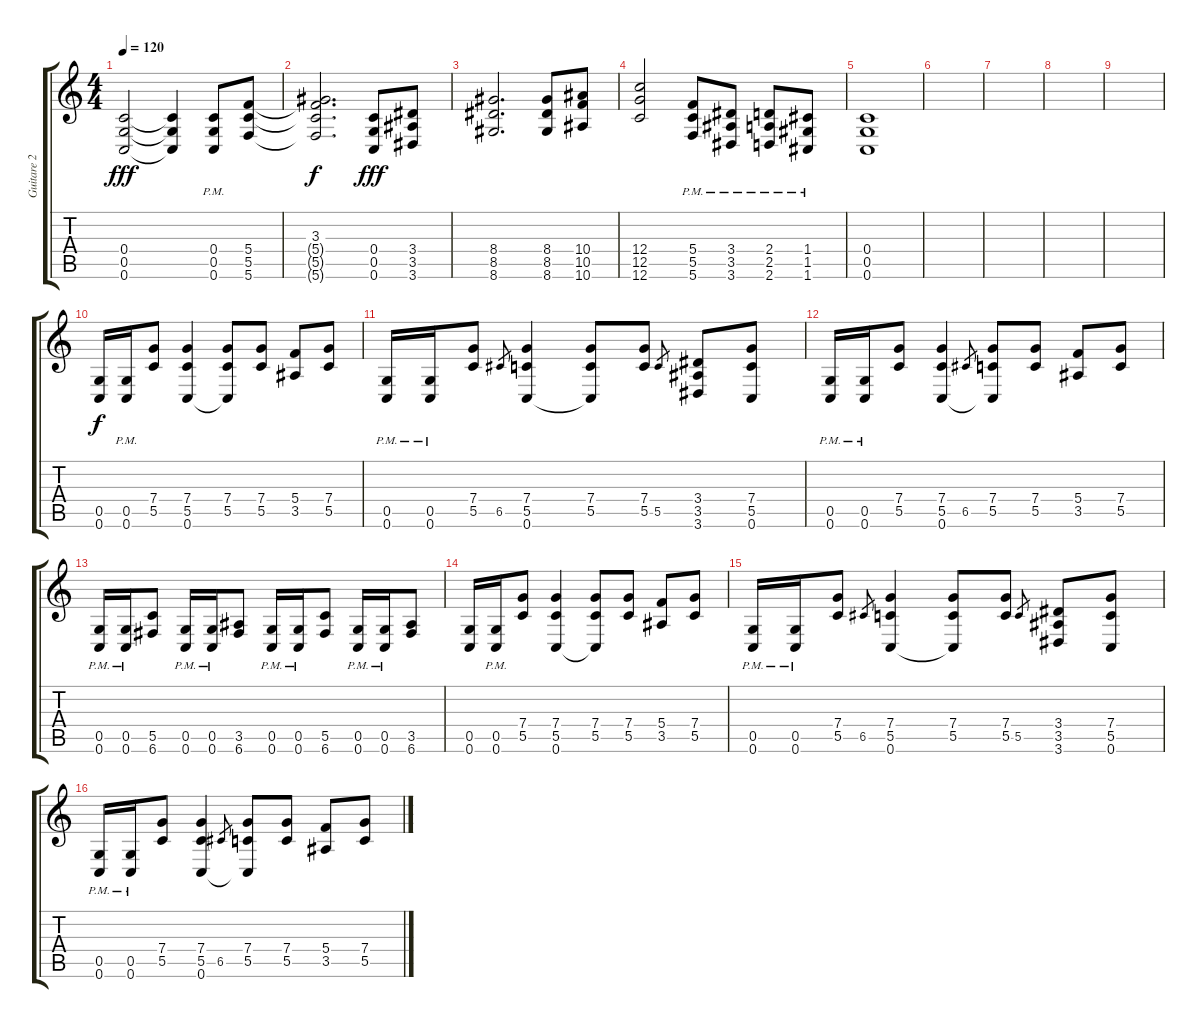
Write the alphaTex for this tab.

\track ("Guitare 2" "Guitare 2") {instrument distortionguitar}
\staff {score tabs}
\tuning (D4 A3 F3 C3 G2 C2) {hide}
\ts (4 4)
\tempo 120
\clef g2
\ks c
(0.4 0.5 0.6).2{dy fff volume 16 balance 10 instrument distortionguitar} (0.4{t} 0.5{t} 0.6{t}).4 (0.4{pm} 0.5{pm} 0.6{pm}).8 (5.4 5.5 5.6).8 |
(3.3 5.4{t} 5.5{t} 5.6{t}).2{d dy f} (0.4 0.5 0.6).8{dy fff} (3.4 3.5 3.6).8 |
(8.4 8.5 8.6).2{d} (8.4 8.5 8.6).8 (10.4 10.5 10.6).8 |
(12.4 12.5 12.6).2 (5.4{pm} 5.5{pm} 5.6{pm}).8 (3.4{pm} 3.5{pm} 3.6{pm}).8 (2.4{pm} 2.5{pm} 2.6{pm}).8 (1.4{pm} 1.5{pm} 1.6{pm}).8 |
(0.4 0.5 0.6).1 |
|
|
|
|
(0.5 0.6).16{dy f balance 5} (0.5{pm} 0.6{pm}).16 (7.4 5.5).8 (7.4 5.5 0.6).4 (7.4 5.5 0.6{t}).8 (7.4 5.5).8 (5.4 3.5).8 (7.4 5.5).8 |
(0.5{pm} 0.6{pm}).16 (0.5{pm} 0.6{pm}).16 (7.4 5.5).8 6.5.8{gr} (7.4 5.5 0.6).4 (7.4 5.5 0.6{t}).8 (7.4 5.5).8 5.5.8{gr} (3.4 3.5 3.6).8 (7.4 5.5 0.6).8 |
(0.5{pm} 0.6{pm}).16 (0.5{pm} 0.6{pm}).16 (7.4 5.5).8 (7.4 5.5 0.6).4 6.5.8{gr} (7.4 5.5 0.6{t}).8 (7.4 5.5).8 (5.4 3.5).8 (7.4 5.5).8 |
(0.5{pm} 0.6{pm}).16 (0.5{pm} 0.6{pm}).16 (5.5 6.6).8 (0.5{pm} 0.6{pm}).16 (0.5{pm} 0.6{pm}).16 (3.5 6.6).8 (0.5{pm} 0.6{pm}).16 (0.5{pm} 0.6{pm}).16 (5.5 6.6).8 (0.5{pm} 0.6{pm}).16 (0.5{pm} 0.6{pm}).16 (3.5 6.6).8 |
(0.5 0.6).16 (0.5{pm} 0.6{pm}).16 (7.4 5.5).8 (7.4 5.5 0.6).4 (7.4 5.5 0.6{t}).8 (7.4 5.5).8 (5.4 3.5).8 (7.4 5.5).8 |
(0.5{pm} 0.6{pm}).16 (0.5{pm} 0.6{pm}).16 (7.4 5.5).8 6.5.8{gr} (7.4 5.5 0.6).4 (7.4 5.5 0.6{t}).8 (7.4 5.5).8 5.5.8{gr} (3.4 3.5 3.6).8 (7.4 5.5 0.6).8 |
(0.5{pm} 0.6{pm}).16 (0.5{pm} 0.6{pm}).16 (7.4 5.5).8 (7.4 5.5 0.6).4 6.5.8{gr} (7.4 5.5 0.6{t}).8 (7.4 5.5).8 (5.4 3.5).8 (7.4 5.5).8
